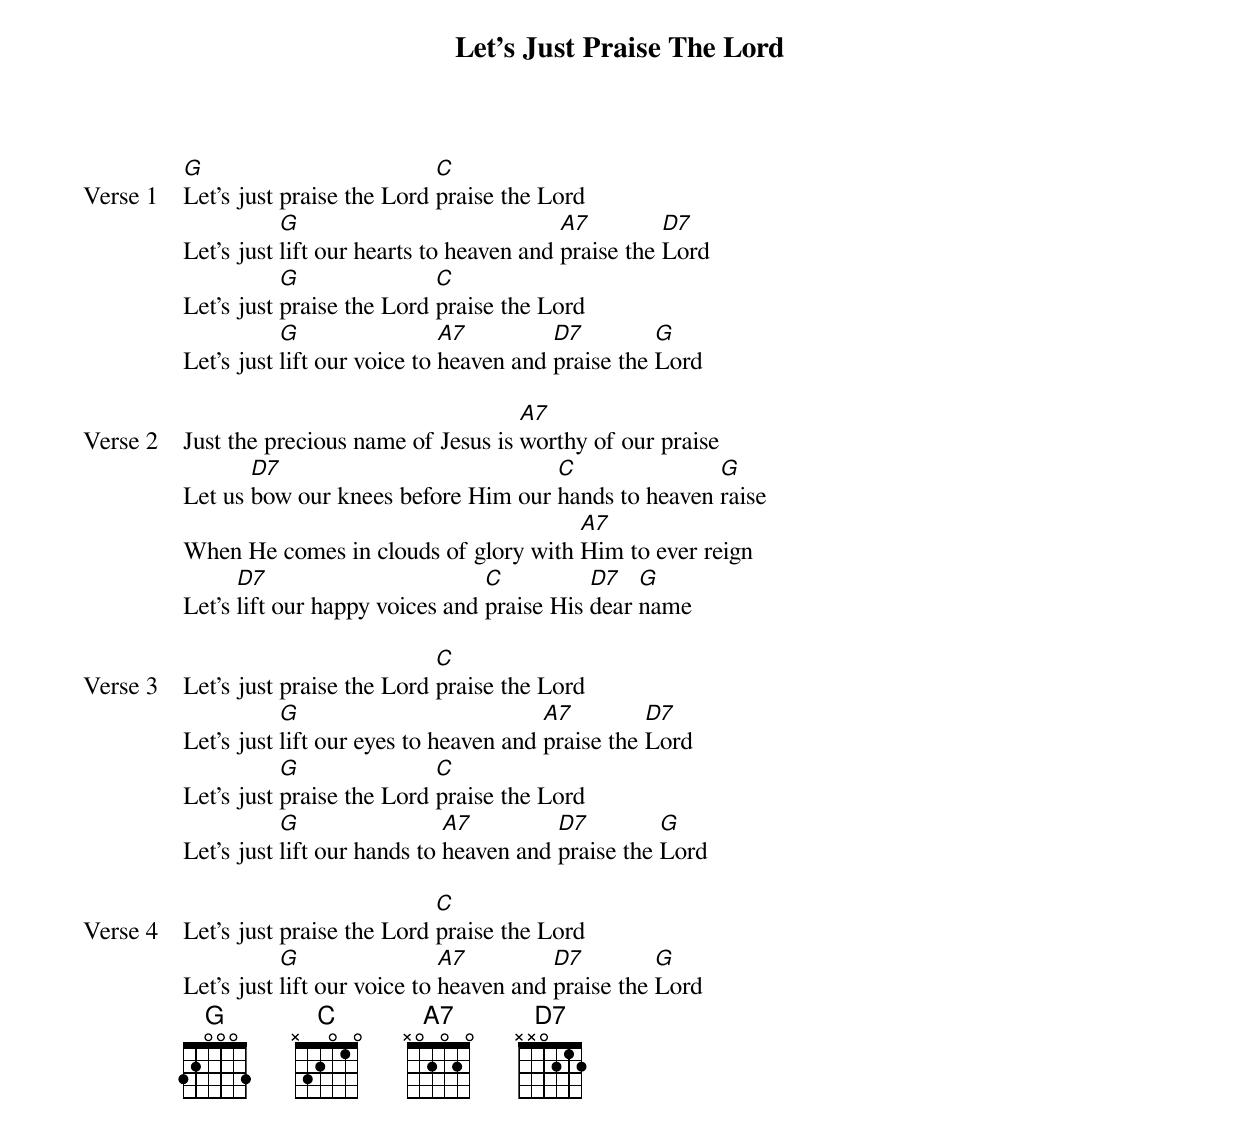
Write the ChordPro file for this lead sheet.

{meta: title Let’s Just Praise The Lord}
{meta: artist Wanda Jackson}
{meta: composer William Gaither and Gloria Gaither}
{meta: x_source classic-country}
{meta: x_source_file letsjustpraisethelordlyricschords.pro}
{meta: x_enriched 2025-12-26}

{start_of_verse: Verse 1}
[G]Let's just praise the Lord [C]praise the Lord
Let's just [G]lift our hearts to heaven and [A7]praise the [D7]Lord
Let's just [G]praise the Lord [C]praise the Lord
Let's just [G]lift our voice to [A7]heaven and [D7]praise the [G]Lord
{end_of_verse}

{start_of_verse: Verse 2}
Just the precious name of Jesus is [A7]worthy of our praise
Let us [D7]bow our knees before Him our [C]hands to heaven [G]raise
When He comes in clouds of glory with [A7]Him to ever reign
Let's [D7]lift our happy voices and [C]praise His [D7]dear [G]name
{end_of_verse}

{start_of_verse: Verse 3}
Let's just praise the Lord [C]praise the Lord
Let's just [G]lift our eyes to heaven and [A7]praise the [D7]Lord
Let's just [G]praise the Lord [C]praise the Lord
Let's just [G]lift our hands to [A7]heaven and [D7]praise the [G]Lord
{end_of_verse}

{start_of_verse: Verse 4}
Let's just praise the Lord [C]praise the Lord
Let's just [G]lift our voice to [A7]heaven and [D7]praise the [G]Lord
{end_of_verse}
